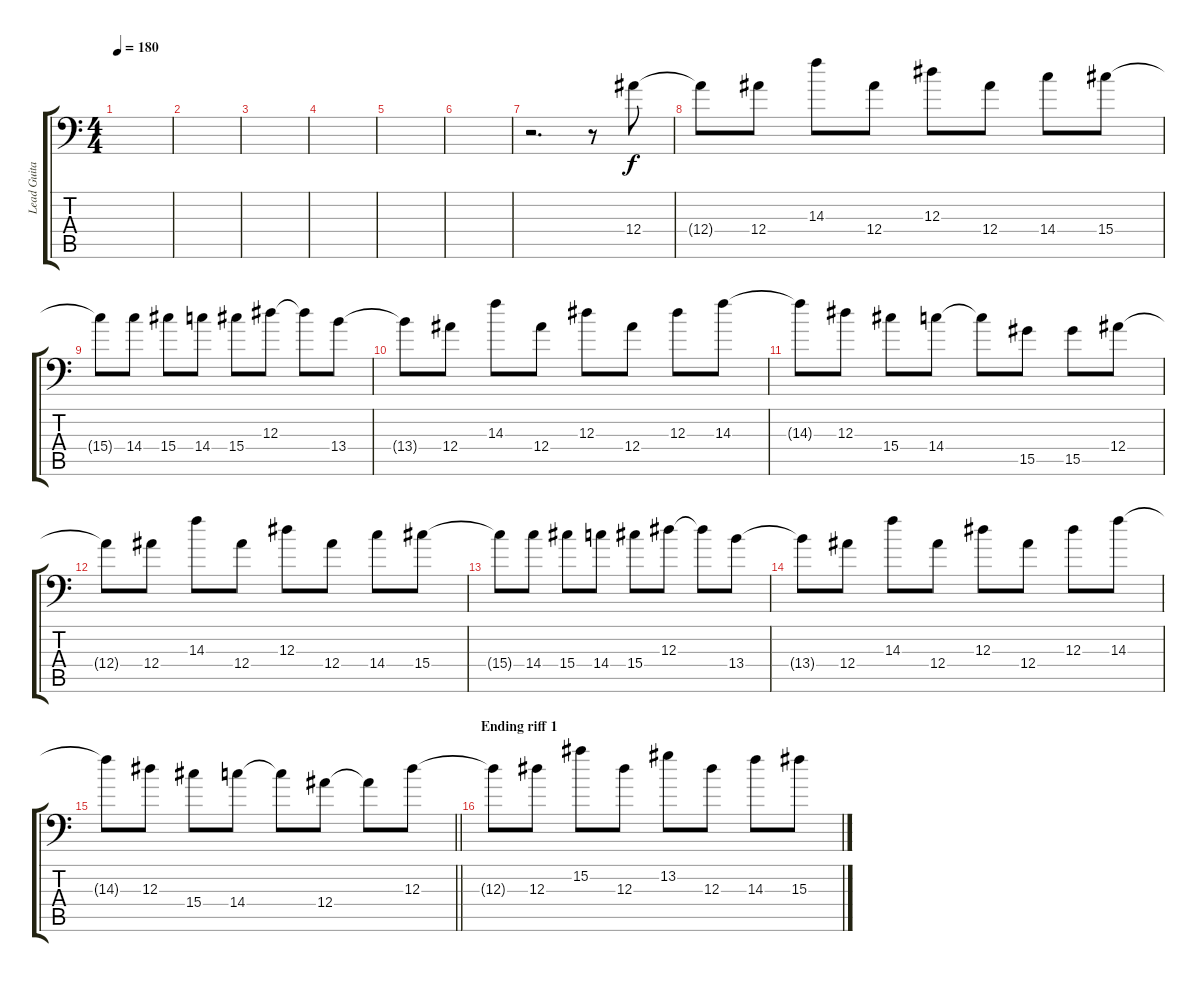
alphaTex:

\track ("Lead Guitar 1 / Solo Guitar" "Lead Guita") {instrument overdrivenguitar}
\staff {score tabs}
\tuning (C4 G3 Eb3 Bb2 F2 Bb1) {hide}
\ts (4 4)
\tempo 180
\clef f4
\ks c
|
|
|
|
|
|
r.2{d volume 13} r.8 12.4.8 |
12.4{t}.8 12.4.8 14.3.8 12.4.8 12.3.8 12.4.8 14.4.8 15.4.8 |
15.4{t}.8 14.4.8 15.4.8 14.4.8 15.4.8 12.3.8 12.3{t}.8 13.4.8 |
13.4{t}.8 12.4.8 14.3.8 12.4.8 12.3.8 12.4.8 12.3.8 14.3.8 |
14.3{t}.8 12.3.8 15.4.8 14.4.8 14.4{t}.8 15.5.8 15.5.8 12.4.8 |
12.4{t}.8 12.4.8 14.3.8 12.4.8 12.3.8 12.4.8 14.4.8 15.4.8 |
15.4{t}.8 14.4.8 15.4.8 14.4.8 15.4.8 12.3.8 12.3{t}.8 13.4.8 |
13.4{t}.8 12.4.8 14.3.8 12.4.8 12.3.8 12.4.8 12.3.8 14.3.8 |
\barLineRight lightlight
14.3{t}.8 12.3.8 15.4.8 14.4.8 14.4{t}.8 12.4.8 12.4{t}.8 12.3.8 |
\section ("" "Ending riff 1")
12.3{t}.8 12.3.8 15.2.8 12.3.8 13.2.8 12.3.8 14.3.8 15.3.8
